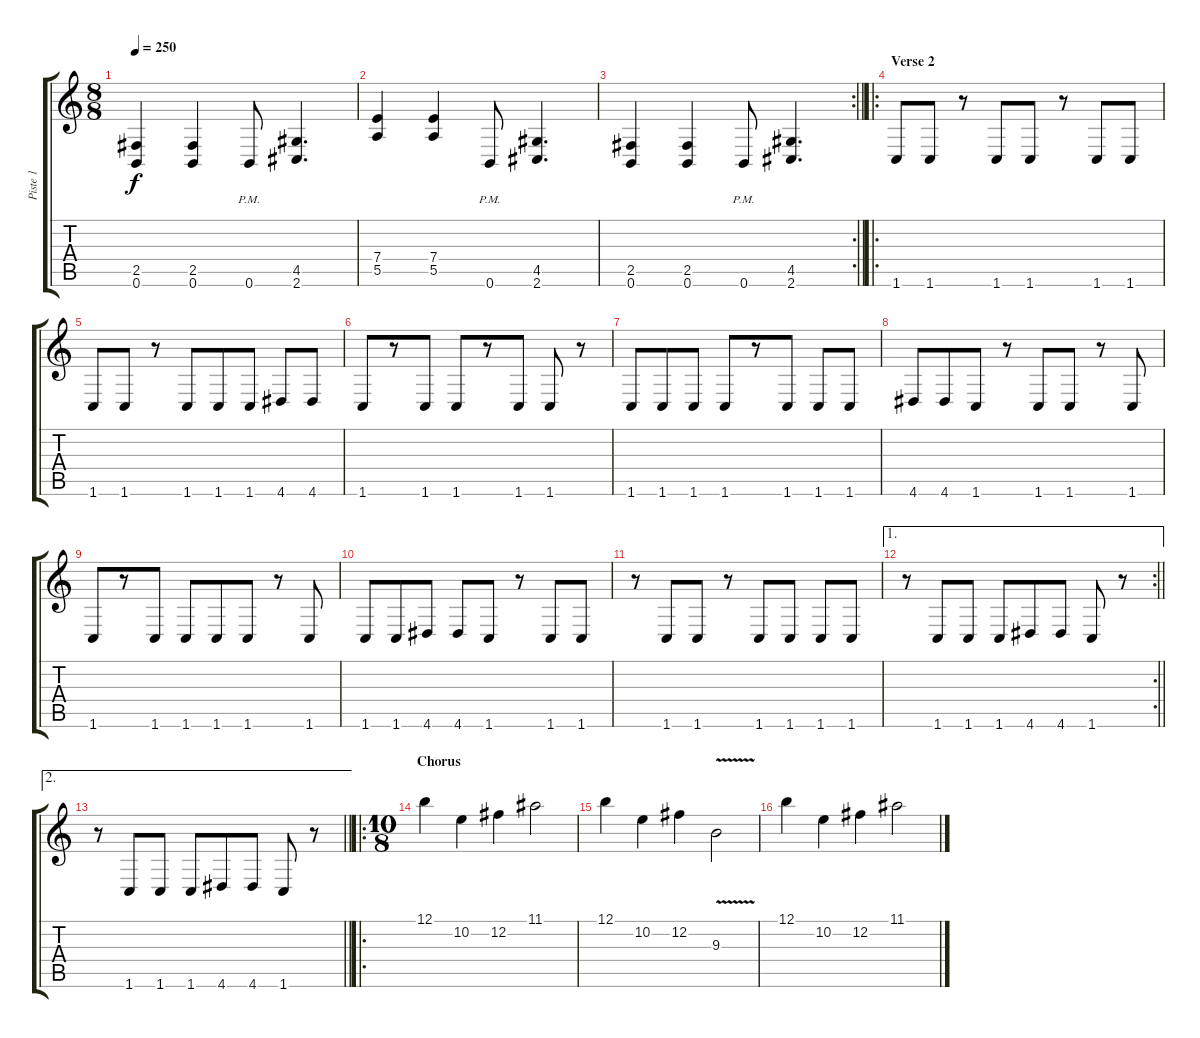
\track ("Piste 1" "Piste 1") {instrument distortionguitar}
\staff {score tabs}
\tuning (B3 Gb3 D3 A2 E2 B1) {hide}
\ts (8 8)
\tempo 250
\clef g2
\ks c
(2.5 0.6).4{dy f} (2.5 0.6).4 0.6{pm}.8 (4.5 2.6).4{d} |
(7.4 5.5).4 (7.4 5.5).4 0.6{pm}.8 (4.5 2.6).4{d} |
\rc 2
\barLineRight lightlight
(2.5 0.6).4 (2.5 0.6).4 0.6{pm}.8 (4.5 2.6).4{d} |
\ro
\section ("" "Verse 2")
1.6.8 1.6.8 r.8 1.6.8 1.6.8 r.8 1.6.8 1.6.8 |
1.6.8 1.6.8 r.8 1.6.8 1.6.8 1.6.8 4.6.8 4.6.8 |
1.6.8 r.8 1.6.8 1.6.8 r.8 1.6.8 1.6.8 r.8 |
1.6.8 1.6.8 1.6.8 1.6.8 r.8 1.6.8 1.6.8 1.6.8 |
4.6.8 4.6.8 1.6.8 r.8 1.6.8 1.6.8 r.8 1.6.8 |
1.6.8 r.8 1.6.8 1.6.8 1.6.8 1.6.8 r.8 1.6.8 |
1.6.8 1.6.8 4.6.8 4.6.8 1.6.8 r.8 1.6.8 1.6.8 |
r.8 1.6.8 1.6.8 r.8 1.6.8 1.6.8 1.6.8 1.6.8 |
\ae 1
\rc 2
\barLineRight lightlight
r.8 1.6.8 1.6.8 1.6.8 4.6.8 4.6.8 1.6.8 r.8 |
\ae 2
\barLineRight lightlight
r.8 1.6.8 1.6.8 1.6.8 4.6.8 4.6.8 1.6.8 r.8 |
\ro
\ts (10 8)
\section ("" "Chorus")
12.1.4 10.2.4 12.2.4 11.1.2 |
12.1.4 10.2.4 12.2.4 9.3{v}.2 |
12.1.4 10.2.4 12.2.4 11.1.2
